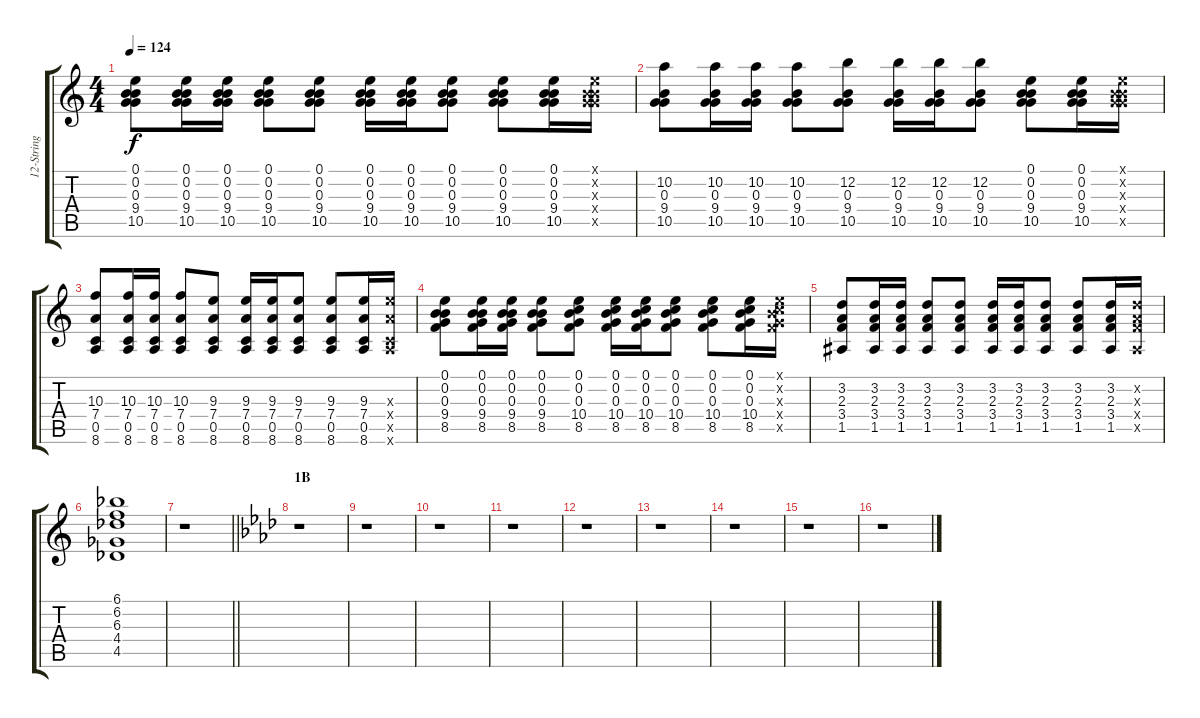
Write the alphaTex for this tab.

\track ("12-String Acoustic Guitar" "12-String ") {solo instrument acousticguitarsteel}
\staff {score tabs}
\tuning (E4 B3 G3 D3 A2 E2) {hide}
\ts (4 4)
\tempo 124
\clef g2
\ks c
(0.1 0.2 0.3 9.4 10.5).8{dy f} (0.1 0.2 0.3 9.4 10.5).16 (0.1 0.2 0.3 9.4 10.5).16 (0.1 0.2 0.3 9.4 10.5).8 (0.1 0.2 0.3 9.4 10.5).8 (0.1 0.2 0.3 9.4 10.5).16 (0.1 0.2 0.3 9.4 10.5).16 (0.1 0.2 0.3 9.4 10.5).8 (0.1 0.2 0.3 9.4 10.5).8 (0.1 0.2 0.3 9.4 10.5).16 (0.1{x} 0.2{x} 0.3{x} 9.4{x} 10.5{x}).16 |
(10.2 0.3 9.4 10.5).8 (10.2 0.3 9.4 10.5).16 (10.2 0.3 9.4 10.5).16 (10.2 0.3 9.4 10.5).8 (12.2 0.3 9.4 10.5).8 (12.2 0.3 9.4 10.5).16 (12.2 0.3 9.4 10.5).16 (12.2 0.3 9.4 10.5).8 (0.1 0.2 0.3 9.4 10.5).8 (0.1 0.2 0.3 9.4 10.5).16 (0.1{x} 0.2{x} 0.3{x} 9.4{x} 10.5{x}).16 |
(10.3 7.4 0.5 8.6).8 (10.3 7.4 0.5 8.6).16 (10.3 7.4 0.5 8.6).16 (10.3 7.4 0.5 8.6).8 (9.3 7.4 0.5 8.6).8 (9.3 7.4 0.5 8.6).16 (9.3 7.4 0.5 8.6).16 (9.3 7.4 0.5 8.6).8 (9.3 7.4 0.5 8.6).8 (9.3 7.4 0.5 8.6).16 (9.3{x} 7.4{x} 0.5{x} 8.6{x}).16 |
(0.1 0.2 0.3 9.4 8.5).8 (0.1 0.2 0.3 9.4 8.5).16 (0.1 0.2 0.3 9.4 8.5).16 (0.1 0.2 0.3 9.4 8.5).8 (0.1 0.2 0.3 10.4 8.5).8 (0.1 0.2 0.3 10.4 8.5).16 (0.1 0.2 0.3 10.4 8.5).16 (0.1 0.2 0.3 10.4 8.5).8 (0.1 0.2 0.3 10.4 8.5).8 (0.1 0.2 0.3 10.4 8.5).16 (0.1{x} 0.2{x} 0.3{x} 10.4{x} 8.5{x}).16 |
(3.2 2.3 3.4 1.5).8 (3.2 2.3 3.4 1.5).16 (3.2 2.3 3.4 1.5).16 (3.2 2.3 3.4 1.5).8 (3.2 2.3 3.4 1.5).8 (3.2 2.3 3.4 1.5).16 (3.2 2.3 3.4 1.5).16 (3.2 2.3 3.4 1.5).8 (3.2 2.3 3.4 1.5).8 (3.2 2.3 3.4 1.5).16 (3.2{x} 2.3{x} 3.4{x} 1.5{x}).16 |
(6.1{acc b} 6.2 6.3{acc b} 4.4{acc b} 4.5{acc b}).1 |
\barLineRight lightlight
r.1 |
\section ("" "1B")
\ks ab
r.1 |
r.1 |
r.1 |
r.1 |
r.1 |
r.1 |
r.1 |
r.1 |
r.1
